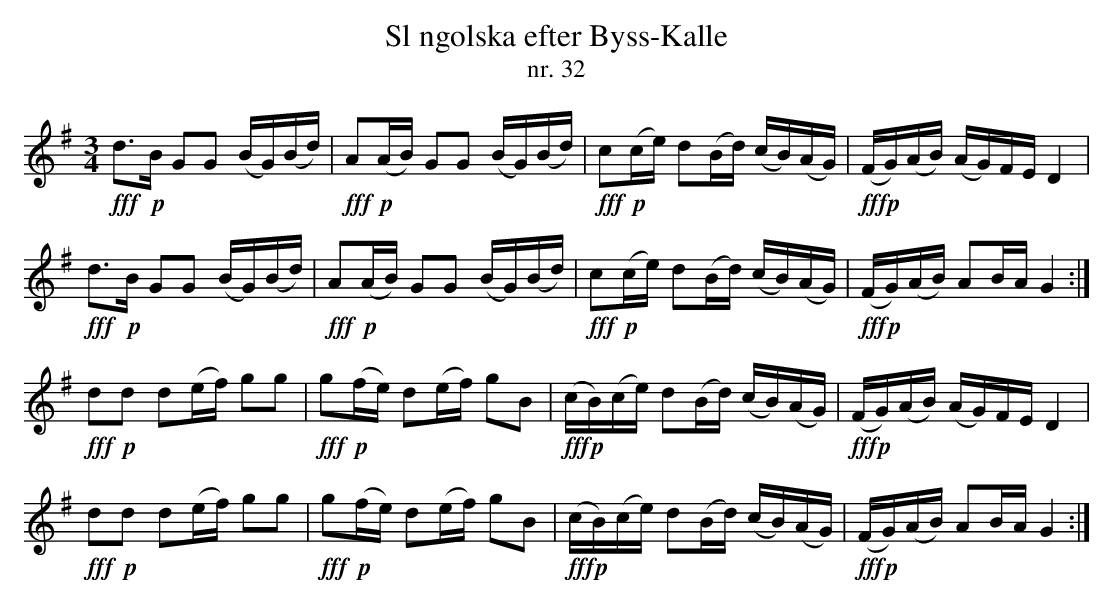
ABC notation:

X:1
T: Sl ngolska efter Byss-Kalle
T: nr. 32
M: 3/4
L: 1/16
K: G
!fff!d2>!p!B2 G2G2 (BG)(Bd) | !fff!A2!p!(AB) G2G2 (BG)(Bd) | !fff!c2!p!(ce) d2(Bd) (cB)(AG) | !fff!(F!p!G)(AB) (AG)FE D4 |
!fff!d2>!p!B2 G2G2 (BG)(Bd) | !fff!A2!p!(AB) G2G2 (BG)(Bd) | !fff!c2!p!(ce) d2(Bd) (cB)(AG) | !fff!(F!p!G)(AB) A2BA G4 :|
!fff!d2!p!d2 d2(ef) g2g2 | !fff!g2!p!(fe) d2(ef) g2B2 | !fff!(c!p!B)(ce) d2(Bd) (cB)(AG) | !fff!(F!p!G)(AB) (AG)FE D4 |
!fff!d2!p!d2 d2(ef) g2g2 | !fff!g2!p!(fe) d2(ef) g2B2 | !fff!(c!p!B)(ce) d2(Bd) (cB)(AG) | !fff!(F!p!G)(AB) A2BA G4 :|
